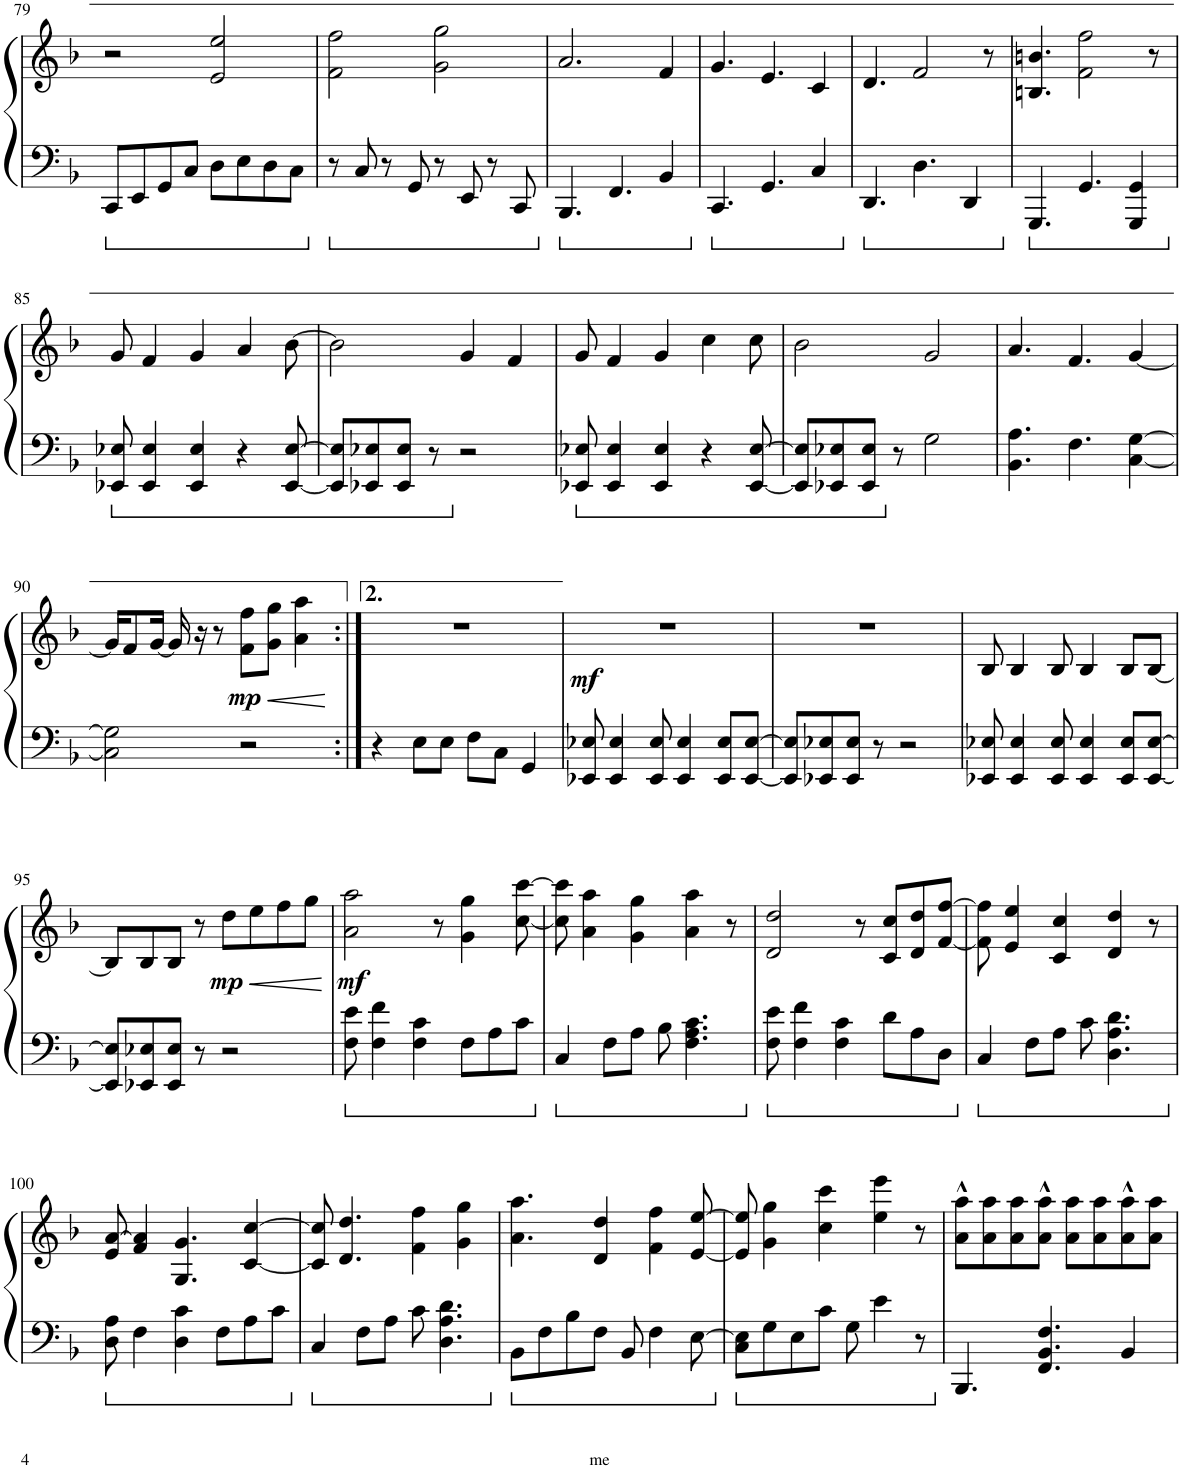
**kern	**kern	**dynam
*part1	*part1	*part1
*staff2	*staff1	*staff1/2
*I"Grand Piano	*	*
*I'Pno.	*	*
!!LO:PB:g=z
*clefF4	*clefG2	*
*k[b-]	*k[b-]	*
*M4/4	*M4/4	*
=79	=79	=79
8CC/L	2r	.
8EE/	.	.
8GG/	.	.
8C/J	.	.
8D\L	2e/ 2ee/	.
8E\	.	.
8D\	.	.
8C\J	.	.
=80	=80	=80
8r	2f\ 2ff\	.
8C/	.	.
8r	.	.
8GG/	.	.
8r	2g\ 2gg\	.
8EE/	.	.
8r	.	.
8CC/	.	.
=81	=81	=81
4.BBB-/	2.a/	.
4.FF/	.	.
4BB-/	4f/	.
=82	=82	=82
4.CC/	4.g/	.
4.GG/	4.e/	.
4C/	4c/	.
=83	=83	=83
4.DD/	4.d/	.
4.D\	2f/	.
4DD/	.	.
.	8r	.
=84	=84	=84
4.GGG/	4.Bn/ 4.bn/	.
4.GG/	2f\ 2ff\	.
4GGG/ 4GG/	.	.
.	8r	.
!!LO:LB:g=z
=85	=85	=85
8EE-X/ 8E-X/	8g/	.
4EE-/ 4E-/	4f/	.
4EE-/ 4E-/	4g/	.
4r	4a/	.
[8EE-/ [8E-/	[8b-\	.
=86	=86	=86
8EE-/] 8E-/]L	2b-\]	.
8EE-X/ 8E-X/	.	.
8EE-/ 8E-/J	.	.
8r	.	.
2r	4g/	.
.	4f/	.
=87	=87	=87
8EE-X/ 8E-X/	8g/	.
4EE-/ 4E-/	4f/	.
4EE-/ 4E-/	4g/	.
4r	4cc\	.
[8EE-/ [8E-/	8cc\	.
=88	=88	=88
8EE-/] 8E-/]L	2b-\	.
8EE-X/ 8E-X/	.	.
8EE-/ 8E-/J	.	.
8r	.	.
2G\	2g/	.
=89	=89	=89
4.BB-\ 4.A\	4.a/	.
4.F\	4.f/	.
[4C\ [4G\	[4g/	.
!!LO:LB:g=z
=90	=90	=90
2C\] 2G\]	16g/KL]	.
.	8f/	.
.	[16g/Jk	.
.	16g/]	.
.	16r	.
.	8r	.
!	!	!LO:HP:b
!	!	!LO:DY:n=1:b
2r	8f\ 8ff\L	< mp
.	8g\ 8gg\J	.
.	4a\ 4aa\	.
.	.	[
=91:|!	=91:|!	=91:|!
4r	1r	.
8E\L	.	.
8E\J	.	.
8F\L	.	.
8C\J	.	.
4GG/	.	.
=92	=92	=92
!	!	!LO:DY:b
8EE-X/ 8E-X/	1r	mf
4EE-/ 4E-/	.	.
8EE-/ 8E-/	.	.
4EE-/ 4E-/	.	.
8EE-/ 8E-/L	.	.
[8EE-/ [8E-/J	.	.
=93	=93	=93
8EE-/] 8E-/]L	1r	.
8EE-X/ 8E-X/	.	.
8EE-/ 8E-/J	.	.
8r	.	.
2r	.	.
=94	=94	=94
8EE-X/ 8E-X/	8B-/	.
4EE-/ 4E-/	4B-/	.
8EE-/ 8E-/	8B-/	.
4EE-/ 4E-/	4B-/	.
8EE-/ 8E-/L	8B-/L	.
[8EE-/ [8E-/J	[8B-/J	.
!!LO:LB:g=z
=95	=95	=95
8EE-/] 8E-/]L	8B-/L]	.
8EE-X/ 8E-X/	8B-/	.
8EE-/ 8E-/J	8B-/J	.
8r	8r	.
!	!	!LO:HP:b
!	!	!LO:DY:n=1:b
2r	8dd\L	< mp
.	8ee\	.
.	8ff\	.
.	8gg\J	.
.	.	[
=96	=96	=96
!	!	!LO:DY:b
8F\ 8e\	2a\ 2aa\	mf
4F\ 4f\	.	.
4F\ 4c\	.	.
.	8r	.
8F\L	4g\ 4gg\	.
8A\	.	.
8c\J	[8cc\ [8ccc\	.
=97	=97	=97
4C/	8cc\] 8ccc\]	.
.	4a\ 4aa\	.
8F\L	.	.
8A\J	4g\ 4gg\	.
8B-\	.	.
4.F\ 4.A\ 4.c\	4a\ 4aa\	.
.	8r	.
=98	=98	=98
8F\ 8e\	2d/ 2dd/	.
4F\ 4f\	.	.
4F\ 4c\	.	.
.	8r	.
8d\L	8c/ 8cc/L	.
8A\	8d/ 8dd/	.
8D\J	[8f/ [8ff/J	.
=99	=99	=99
4C/	8f\] 8ff\]	.
.	4e/ 4ee/	.
8F\L	.	.
8A\J	4c/ 4cc/	.
8c\	.	.
4.D\ 4.A\ 4.d\	4d/ 4dd/	.
.	8r	.
!!LO:LB:g=z
=100	=100	=100
8D\ 8A\	8e/ [8a/	.
4F\	4f/ 4a/]	.
4D\ 4c\	4.G/ 4.g/	.
8F\L	.	.
8A\	[4c/ [4cc/	.
8c\J	.	.
=101	=101	=101
4C/	8c/] 8cc/]	.
.	4.d/ 4.dd/	.
8F\L	.	.
8A\J	.	.
8c\	4f\ 4ff\	.
4.D\ 4.A\ 4.d\	.	.
.	4g\ 4gg\	.
=102	=102	=102
8BB-\L	4.a\ 4.aa\	.
8F\	.	.
8B-\	.	.
8F\J	4d/ 4dd/	.
8BB-/	.	.
4F\	4f\ 4ff\	.
[8E\	[8e/ [8ee/	.
=103	=103	=103
8C\ 8E\]L	8e/] 8ee/]	.
8G\	4g\ 4gg\	.
8E\	.	.
8c\J	4cc\ 4ccc\	.
8G\	.	.
4e\	4ee\ 4eee\	.
8r	8r	.
=104	=104	=104
4.BBB-/	8a\^^ 8aa\^^L	.
.	8a\ 8aa\	.
.	8a\ 8aa\	.
4.FF/ 4.BB-/ 4.F/	8a\^^ 8aa\^^J	.
.	8a\ 8aa\L	.
.	8a\ 8aa\	.
4BB-/	8a\^^ 8aa\^^	.
.	8a\ 8aa\J	.
=	=	=
*-	*-	*-
